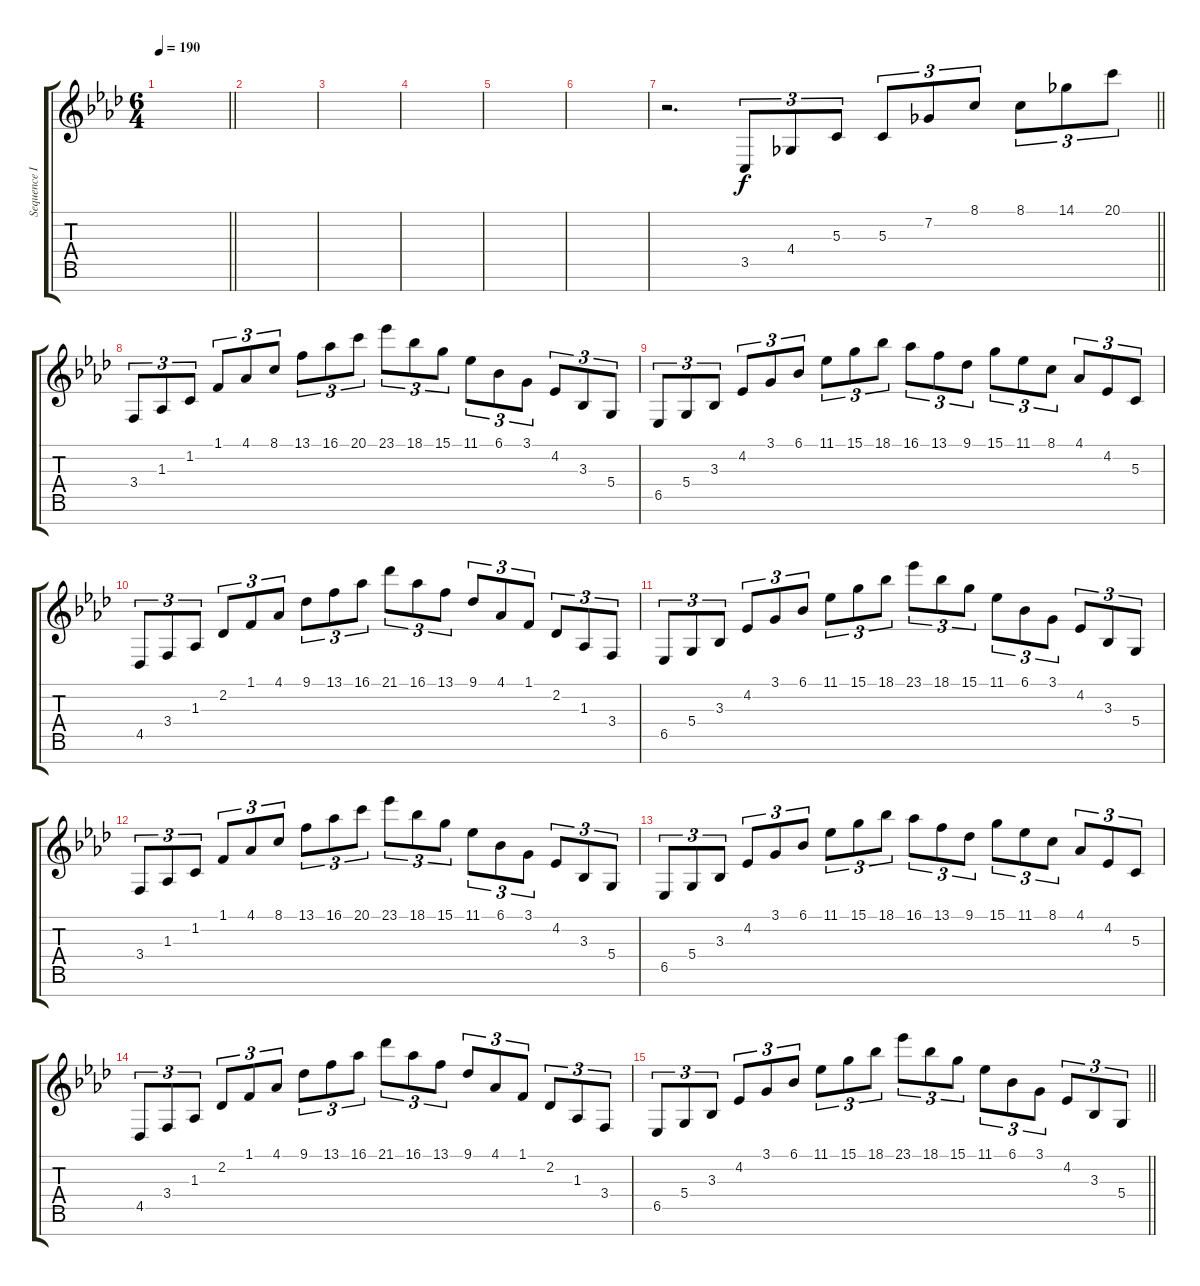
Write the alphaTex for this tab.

\track ("Sequence I" "Sequence I") {instrument stringensemble1}
\staff {score tabs}
\tuning (E4 B3 G3 D3 A2 E2 B1) {hide}
\ts (6 4)
\tempo 190
\clef g2
\barLineRight lightlight
\ks fminor
|
|
|
|
|
|
\barLineRight lightlight
r.2{d} 3.5.8{tu (3 2) volume 13} 4.4.8{tu (3 2)} 5.3.8{tu (3 2)} 5.3.8{tu (3 2)} 7.2.8{tu (3 2)} 8.1.8{tu (3 2)} 8.1.8{tu (3 2)} 14.1.8{tu (3 2)} 20.1.8{tu (3 2)} |
3.4.8{tu (3 2) volume 11} 1.3.8{tu (3 2)} 1.2.8{tu (3 2)} 1.1.8{tu (3 2)} 4.1.8{tu (3 2)} 8.1.8{tu (3 2)} 13.1.8{tu (3 2)} 16.1.8{tu (3 2)} 20.1.8{tu (3 2)} 23.1.8{tu (3 2)} 18.1.8{tu (3 2)} 15.1.8{tu (3 2)} 11.1.8{tu (3 2)} 6.1.8{tu (3 2)} 3.1.8{tu (3 2)} 4.2.8{tu (3 2)} 3.3.8{tu (3 2)} 5.4.8{tu (3 2)} |
6.5.8{tu (3 2)} 5.4.8{tu (3 2)} 3.3.8{tu (3 2)} 4.2.8{tu (3 2)} 3.1.8{tu (3 2)} 6.1.8{tu (3 2)} 11.1.8{tu (3 2)} 15.1.8{tu (3 2)} 18.1.8{tu (3 2)} 16.1.8{tu (3 2)} 13.1.8{tu (3 2)} 9.1.8{tu (3 2)} 15.1.8{tu (3 2)} 11.1.8{tu (3 2)} 8.1.8{tu (3 2)} 4.1.8{tu (3 2)} 4.2.8{tu (3 2)} 5.3.8{tu (3 2)} |
4.5.8{tu (3 2)} 3.4.8{tu (3 2)} 1.3.8{tu (3 2)} 2.2.8{tu (3 2)} 1.1.8{tu (3 2)} 4.1.8{tu (3 2)} 9.1.8{tu (3 2)} 13.1.8{tu (3 2)} 16.1.8{tu (3 2)} 21.1.8{tu (3 2)} 16.1.8{tu (3 2)} 13.1.8{tu (3 2)} 9.1.8{tu (3 2)} 4.1.8{tu (3 2)} 1.1.8{tu (3 2)} 2.2.8{tu (3 2)} 1.3.8{tu (3 2)} 3.4.8{tu (3 2)} |
6.5.8{tu (3 2)} 5.4.8{tu (3 2)} 3.3.8{tu (3 2)} 4.2.8{tu (3 2)} 3.1.8{tu (3 2)} 6.1.8{tu (3 2)} 11.1.8{tu (3 2)} 15.1.8{tu (3 2)} 18.1.8{tu (3 2)} 23.1.8{tu (3 2)} 18.1.8{tu (3 2)} 15.1.8{tu (3 2)} 11.1.8{tu (3 2)} 6.1.8{tu (3 2)} 3.1.8{tu (3 2)} 4.2.8{tu (3 2)} 3.3.8{tu (3 2)} 5.4.8{tu (3 2)} |
3.4.8{tu (3 2)} 1.3.8{tu (3 2)} 1.2.8{tu (3 2)} 1.1.8{tu (3 2)} 4.1.8{tu (3 2)} 8.1.8{tu (3 2)} 13.1.8{tu (3 2)} 16.1.8{tu (3 2)} 20.1.8{tu (3 2)} 23.1.8{tu (3 2)} 18.1.8{tu (3 2)} 15.1.8{tu (3 2)} 11.1.8{tu (3 2)} 6.1.8{tu (3 2)} 3.1.8{tu (3 2)} 4.2.8{tu (3 2)} 3.3.8{tu (3 2)} 5.4.8{tu (3 2)} |
6.5.8{tu (3 2)} 5.4.8{tu (3 2)} 3.3.8{tu (3 2)} 4.2.8{tu (3 2)} 3.1.8{tu (3 2)} 6.1.8{tu (3 2)} 11.1.8{tu (3 2)} 15.1.8{tu (3 2)} 18.1.8{tu (3 2)} 16.1.8{tu (3 2)} 13.1.8{tu (3 2)} 9.1.8{tu (3 2)} 15.1.8{tu (3 2)} 11.1.8{tu (3 2)} 8.1.8{tu (3 2)} 4.1.8{tu (3 2)} 4.2.8{tu (3 2)} 5.3.8{tu (3 2)} |
4.5.8{tu (3 2)} 3.4.8{tu (3 2)} 1.3.8{tu (3 2)} 2.2.8{tu (3 2)} 1.1.8{tu (3 2)} 4.1.8{tu (3 2)} 9.1.8{tu (3 2)} 13.1.8{tu (3 2)} 16.1.8{tu (3 2)} 21.1.8{tu (3 2)} 16.1.8{tu (3 2)} 13.1.8{tu (3 2)} 9.1.8{tu (3 2)} 4.1.8{tu (3 2)} 1.1.8{tu (3 2)} 2.2.8{tu (3 2)} 1.3.8{tu (3 2)} 3.4.8{tu (3 2)} |
\barLineRight lightlight
6.5.8{tu (3 2)} 5.4.8{tu (3 2)} 3.3.8{tu (3 2)} 4.2.8{tu (3 2)} 3.1.8{tu (3 2)} 6.1.8{tu (3 2)} 11.1.8{tu (3 2)} 15.1.8{tu (3 2)} 18.1.8{tu (3 2)} 23.1.8{tu (3 2)} 18.1.8{tu (3 2)} 15.1.8{tu (3 2)} 11.1.8{tu (3 2)} 6.1.8{tu (3 2)} 3.1.8{tu (3 2)} 4.2.8{tu (3 2)} 3.3.8{tu (3 2)} 5.4.8{tu (3 2)}
